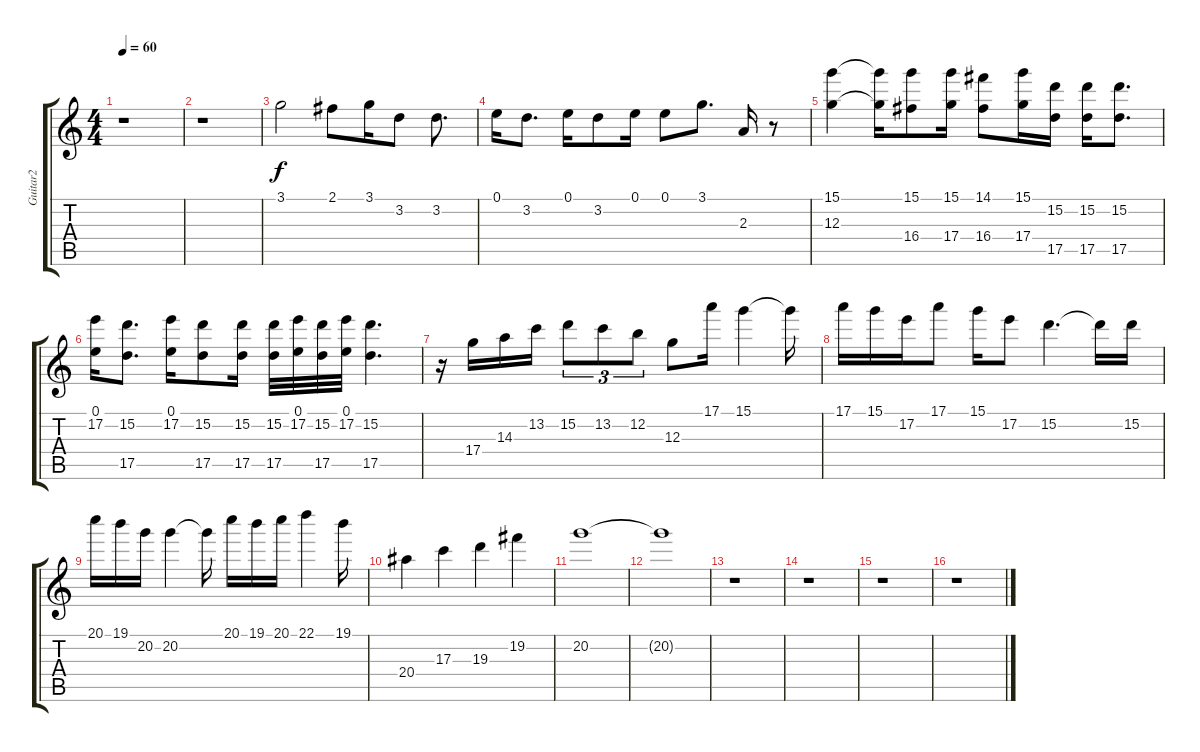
\track ("Guitar2" "Guitar2") {instrument distortionguitar}
\staff {score tabs}
\tuning (E4 B3 G3 D3 A2 E2) {hide}
\ts (4 4)
\tempo 60
\clef g2
\ks c
r.1{dy f} |
r.1 |
3.1.2 2.1.8 3.1.16 3.2.8 3.2.8{d} |
0.1.16 3.2.8{d} 0.1.16 3.2.8 0.1.16 0.1.8 3.1.8{d} 2.3.16 r.8 |
(15.1 12.3).4 (15.1{t} 12.3{t}).16 (15.1 16.4).8 (15.1 17.4).16 (14.1 16.4).8 (15.1 17.4).16 (15.2 17.5).16 (15.2 17.5).16 (15.2 17.5).8{d} |
(0.1 17.2).16 (15.2 17.5).8{d} (0.1 17.2).16 (15.2 17.5).8 (15.2 17.5).16 (15.2 17.5).32 (0.1 17.2).32 (15.2 17.5).32 (0.1 17.2).32 (15.2 17.5).4{d} |
r.16 17.4.16 14.3.16 13.2.16 15.2.8{tu (3 2)} 13.2.8{tu (3 2)} 12.2.8{tu (3 2)} 12.3.8 17.1.16 15.1.4 15.1{t}.16 |
17.1.16 15.1.16 17.2.16 17.1.8 15.1.16 17.2.8 15.2.4{d} 15.2{t}.16 15.2.16 |
20.1.16 19.1.16 20.2.16 20.2.4 20.2{t}.16 20.1.16 19.1.16 20.1.16 22.1.4 19.1.16 |
20.4.4 17.3.4 19.3.4 19.2.4 |
20.2.1 |
20.2{t}.1 |
r.1 |
r.1 |
r.1 |
r.1
